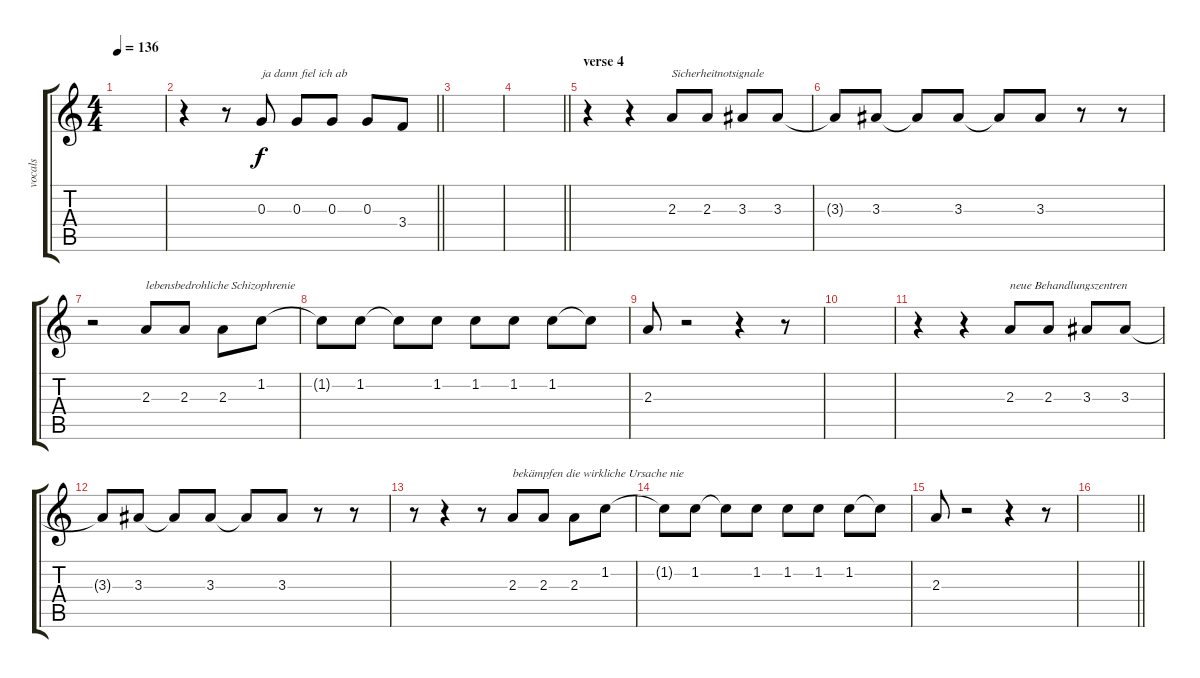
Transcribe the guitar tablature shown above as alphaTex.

\track ("vocals" "vocals") {instrument electricguitarjazz}
\staff {score tabs}
\tuning (E4 B3 G3 D3 A2 E2) {hide}
\ts (4 4)
\tempo 136
\clef g2
\ks c
|
\barLineRight lightlight
r.4 r.8 0.3.8{txt "ja dann fiel ich ab"} 0.3.8 0.3.8 0.3.8 3.4.8 |
|
\barLineRight lightlight
|
\section ("" "verse 4")
r.4 r.4 2.3.8{txt "Sicherheitnotsignale"} 2.3.8 3.3.8 3.3.8 |
3.3{t}.8 3.3.8 3.3{t}.8 3.3.8 3.3{t}.8 3.3.8 r.8 r.8 |
r.2 2.3.8{txt "lebensbedrohliche Schizophrenie"} 2.3.8 2.3.8 1.2.8 |
1.2{t}.8 1.2.8 1.2{t}.8 1.2.8 1.2.8 1.2.8 1.2.8 1.2{t}.8 |
2.3.8 r.2 r.4 r.8 |
|
r.4 r.4 2.3.8{txt "neue Behandlungszentren"} 2.3.8 3.3.8 3.3.8 |
3.3{t}.8 3.3.8 3.3{t}.8 3.3.8 3.3{t}.8 3.3.8 r.8 r.8 |
r.8 r.4 r.8 2.3.8{txt "bekämpfen die wirkliche Ursache nie"} 2.3.8 2.3.8 1.2.8 |
1.2{t}.8 1.2.8 1.2{t}.8 1.2.8 1.2.8 1.2.8 1.2.8 1.2{t}.8 |
2.3.8 r.2 r.4 r.8 |
\barLineRight lightlight
